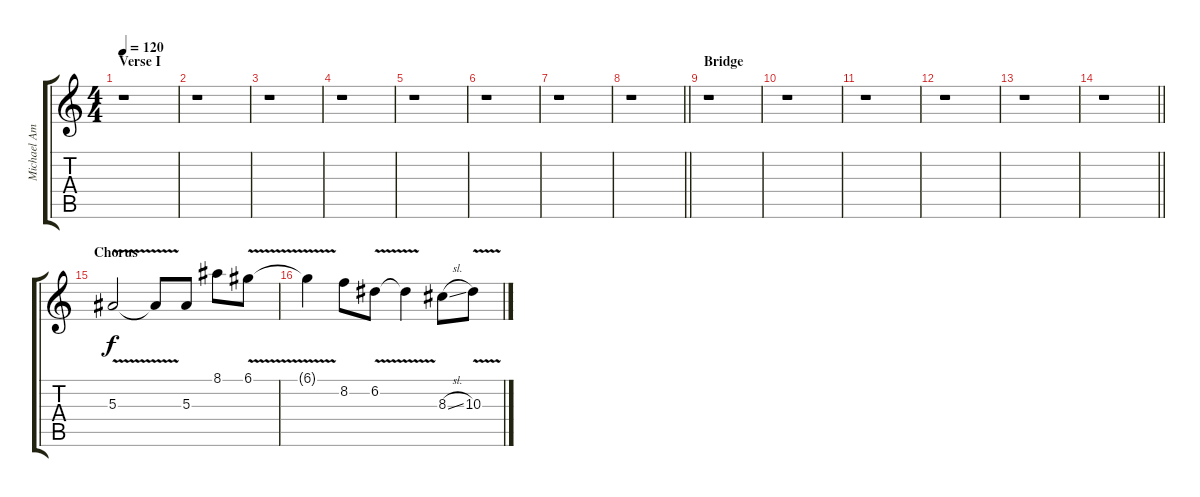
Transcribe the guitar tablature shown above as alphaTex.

\track ("Michael Amott (Lead Guitar I)" "Michael Am") {instrument distortionguitar}
\staff {score tabs}
\tuning (D4 A3 F3 C3 G2 C2) {hide}
\ts (4 4)
\section ("" "Verse I")
\tempo 120
\clef g2
\ks c
r.1{dy f} |
r.1 |
r.1 |
r.1 |
r.1 |
r.1 |
r.1 |
\barLineRight lightlight
r.1 |
\section ("" "Bridge")
r.1 |
r.1 |
r.1 |
r.1 |
r.1 |
\barLineRight lightlight
r.1 |
\section ("" "Chorus")
5.3{v}.2{volume 14 balance 0 instrument distortionguitar} 5.3{t}.8 5.3.8 8.1.8 6.1{v}.8 |
6.1{t}.4 8.2.8 6.2{v}.8 6.2{t}.4 8.3{sl}.8 10.3{v}.8
